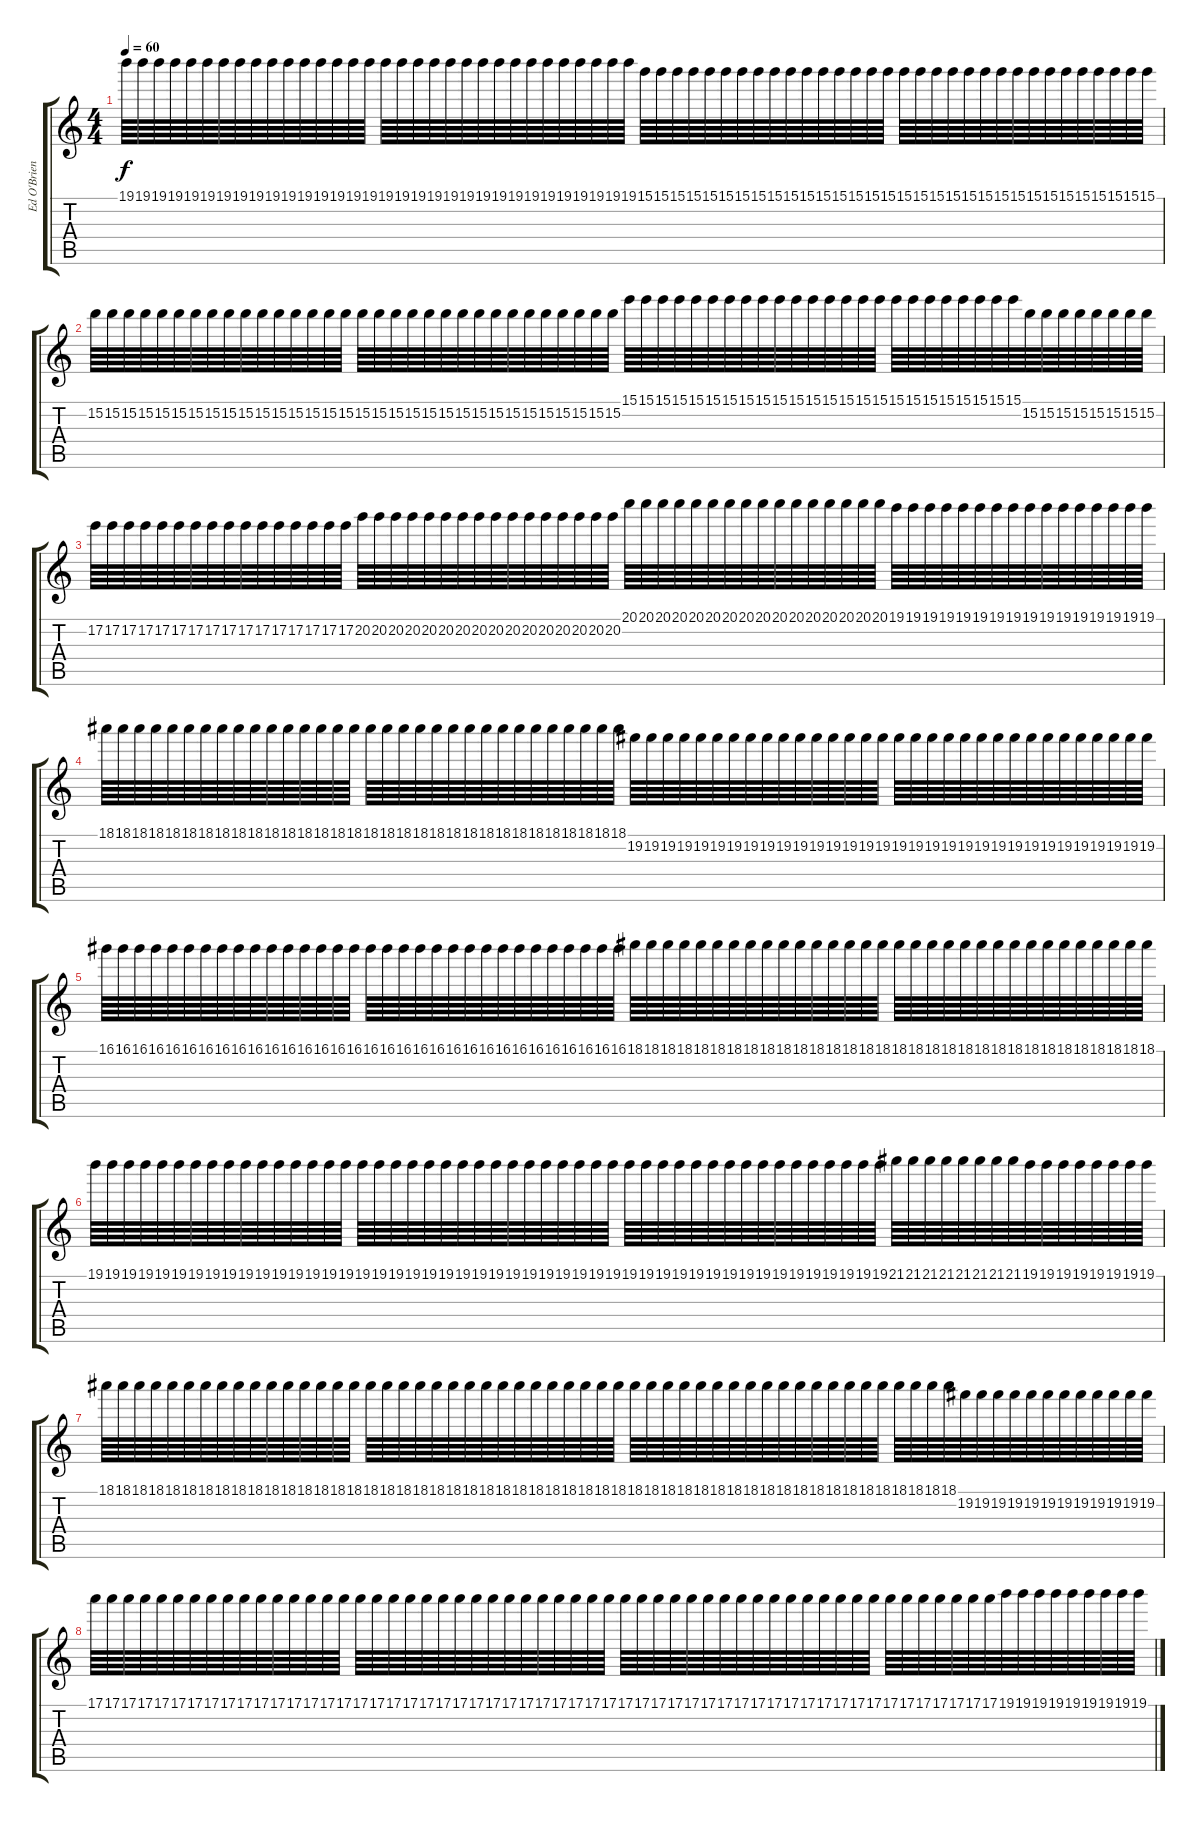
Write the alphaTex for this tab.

\track ("Ed O'Brien" "Ed O'Brien") {instrument electricguitarclean}
\staff {score tabs}
\tuning (E4 B3 G3 D3 A2 E2) {hide}
\ts (4 4)
\tempo 60
\clef g2
\ks c
19.1.64{dy f} 19.1.64 19.1.64 19.1.64 19.1.64 19.1.64 19.1.64 19.1.64 19.1.64 19.1.64 19.1.64 19.1.64 19.1.64 19.1.64 19.1.64 19.1.64 19.1.64 19.1.64 19.1.64 19.1.64 19.1.64 19.1.64 19.1.64 19.1.64 19.1.64 19.1.64 19.1.64 19.1.64 19.1.64 19.1.64 19.1.64 19.1.64 15.1.64 15.1.64 15.1.64 15.1.64 15.1.64 15.1.64 15.1.64 15.1.64 15.1.64 15.1.64 15.1.64 15.1.64 15.1.64 15.1.64 15.1.64 15.1.64 15.1.64 15.1.64 15.1.64 15.1.64 15.1.64 15.1.64 15.1.64 15.1.64 15.1.64 15.1.64 15.1.64 15.1.64 15.1.64 15.1.64 15.1.64 15.1.64 |
15.2.64 15.2.64 15.2.64 15.2.64 15.2.64 15.2.64 15.2.64 15.2.64 15.2.64 15.2.64 15.2.64 15.2.64 15.2.64 15.2.64 15.2.64 15.2.64 15.2.64 15.2.64 15.2.64 15.2.64 15.2.64 15.2.64 15.2.64 15.2.64 15.2.64 15.2.64 15.2.64 15.2.64 15.2.64 15.2.64 15.2.64 15.2.64 15.1.64 15.1.64 15.1.64 15.1.64 15.1.64 15.1.64 15.1.64 15.1.64 15.1.64 15.1.64 15.1.64 15.1.64 15.1.64 15.1.64 15.1.64 15.1.64 15.1.64 15.1.64 15.1.64 15.1.64 15.1.64 15.1.64 15.1.64 15.1.64 15.2.64 15.2.64 15.2.64 15.2.64 15.2.64 15.2.64 15.2.64 15.2.64 |
17.2.64 17.2.64 17.2.64 17.2.64 17.2.64 17.2.64 17.2.64 17.2.64 17.2.64 17.2.64 17.2.64 17.2.64 17.2.64 17.2.64 17.2.64 17.2.64 20.2.64 20.2.64 20.2.64 20.2.64 20.2.64 20.2.64 20.2.64 20.2.64 20.2.64 20.2.64 20.2.64 20.2.64 20.2.64 20.2.64 20.2.64 20.2.64 20.1.64 20.1.64 20.1.64 20.1.64 20.1.64 20.1.64 20.1.64 20.1.64 20.1.64 20.1.64 20.1.64 20.1.64 20.1.64 20.1.64 20.1.64 20.1.64 19.1.64 19.1.64 19.1.64 19.1.64 19.1.64 19.1.64 19.1.64 19.1.64 19.1.64 19.1.64 19.1.64 19.1.64 19.1.64 19.1.64 19.1.64 19.1.64 |
18.1.64 18.1.64 18.1.64 18.1.64 18.1.64 18.1.64 18.1.64 18.1.64 18.1.64 18.1.64 18.1.64 18.1.64 18.1.64 18.1.64 18.1.64 18.1.64 18.1.64 18.1.64 18.1.64 18.1.64 18.1.64 18.1.64 18.1.64 18.1.64 18.1.64 18.1.64 18.1.64 18.1.64 18.1.64 18.1.64 18.1.64 18.1.64 19.2.64 19.2.64 19.2.64 19.2.64 19.2.64 19.2.64 19.2.64 19.2.64 19.2.64 19.2.64 19.2.64 19.2.64 19.2.64 19.2.64 19.2.64 19.2.64 19.2.64 19.2.64 19.2.64 19.2.64 19.2.64 19.2.64 19.2.64 19.2.64 19.2.64 19.2.64 19.2.64 19.2.64 19.2.64 19.2.64 19.2.64 19.2.64 |
16.1.64 16.1.64 16.1.64 16.1.64 16.1.64 16.1.64 16.1.64 16.1.64 16.1.64 16.1.64 16.1.64 16.1.64 16.1.64 16.1.64 16.1.64 16.1.64 16.1.64 16.1.64 16.1.64 16.1.64 16.1.64 16.1.64 16.1.64 16.1.64 16.1.64 16.1.64 16.1.64 16.1.64 16.1.64 16.1.64 16.1.64 16.1.64 18.1.64 18.1.64 18.1.64 18.1.64 18.1.64 18.1.64 18.1.64 18.1.64 18.1.64 18.1.64 18.1.64 18.1.64 18.1.64 18.1.64 18.1.64 18.1.64 18.1.64 18.1.64 18.1.64 18.1.64 18.1.64 18.1.64 18.1.64 18.1.64 18.1.64 18.1.64 18.1.64 18.1.64 18.1.64 18.1.64 18.1.64 18.1.64 |
19.1.64 19.1.64 19.1.64 19.1.64 19.1.64 19.1.64 19.1.64 19.1.64 19.1.64 19.1.64 19.1.64 19.1.64 19.1.64 19.1.64 19.1.64 19.1.64 19.1.64 19.1.64 19.1.64 19.1.64 19.1.64 19.1.64 19.1.64 19.1.64 19.1.64 19.1.64 19.1.64 19.1.64 19.1.64 19.1.64 19.1.64 19.1.64 19.1.64 19.1.64 19.1.64 19.1.64 19.1.64 19.1.64 19.1.64 19.1.64 19.1.64 19.1.64 19.1.64 19.1.64 19.1.64 19.1.64 19.1.64 19.1.64 21.1.64 21.1.64 21.1.64 21.1.64 21.1.64 21.1.64 21.1.64 21.1.64 19.1.64 19.1.64 19.1.64 19.1.64 19.1.64 19.1.64 19.1.64 19.1.64 |
18.1.64 18.1.64 18.1.64 18.1.64 18.1.64 18.1.64 18.1.64 18.1.64 18.1.64 18.1.64 18.1.64 18.1.64 18.1.64 18.1.64 18.1.64 18.1.64 18.1.64 18.1.64 18.1.64 18.1.64 18.1.64 18.1.64 18.1.64 18.1.64 18.1.64 18.1.64 18.1.64 18.1.64 18.1.64 18.1.64 18.1.64 18.1.64 18.1.64 18.1.64 18.1.64 18.1.64 18.1.64 18.1.64 18.1.64 18.1.64 18.1.64 18.1.64 18.1.64 18.1.64 18.1.64 18.1.64 18.1.64 18.1.64 18.1.64 18.1.64 18.1.64 18.1.64 19.2.64 19.2.64 19.2.64 19.2.64 19.2.64 19.2.64 19.2.64 19.2.64 19.2.64 19.2.64 19.2.64 19.2.64 |
17.1.64 17.1.64 17.1.64 17.1.64 17.1.64 17.1.64 17.1.64 17.1.64 17.1.64 17.1.64 17.1.64 17.1.64 17.1.64 17.1.64 17.1.64 17.1.64 17.1.64 17.1.64 17.1.64 17.1.64 17.1.64 17.1.64 17.1.64 17.1.64 17.1.64 17.1.64 17.1.64 17.1.64 17.1.64 17.1.64 17.1.64 17.1.64 17.1.64 17.1.64 17.1.64 17.1.64 17.1.64 17.1.64 17.1.64 17.1.64 17.1.64 17.1.64 17.1.64 17.1.64 17.1.64 17.1.64 17.1.64 17.1.64 17.1.64 17.1.64 17.1.64 17.1.64 17.1.64 17.1.64 17.1.64 19.1.64 19.1.64 19.1.64 19.1.64 19.1.64 19.1.64 19.1.64 19.1.64 19.1.64
